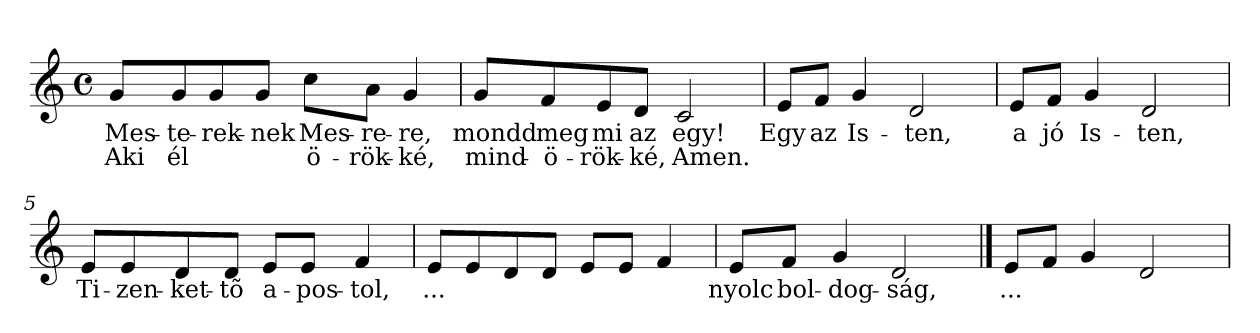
**kern	**text	**text
*part1	*part1	*part1
*staff1	*staff1	*staff1
*clefG2	*	*
*k[]	*	*
*C:	*	*
*M4/4	*	*
*met(c)	*	*
=1	=1	=1
!	!LO:LY:b	!LO:LY:b
8g/L	Mes-	Aki
!	!LO:LY:b	!LO:LY:b
8g/	-te-	él
!	!LO:LY:b	!
8g/	-rek-	.
!	!LO:LY:b	!
8g/J	-nek	.
!	!LO:LY:b	!LO:LY:b
8cc\L	Mes-	ö-
!	!LO:LY:b	!LO:LY:b
8a\J	-re-	-rök-
!	!LO:LY:b	!LO:LY:b
4g/	-re,	-ké,
=2	=2	=2
!	!LO:LY:b	!LO:LY:b
8g/L	mondd	mind-
!	!LO:LY:b	!LO:LY:b
8f/	meg	-ö-
!	!LO:LY:b	!LO:LY:b
8e/	mi	-rök-
!	!LO:LY:b	!LO:LY:b
8d/J	az	-ké,
!	!LO:LY:b	!LO:LY:b
2c/	egy!	Amen.
=3	=3	=3
!	!LO:LY:b	!
8e/L	Egy	.
!	!LO:LY:b	!
8f/J	az	.
!	!LO:LY:b	!
4g/	Is-	.
!	!LO:LY:b	!
2d/	-ten,	.
=4	=4	=4
!	!LO:LY:b	!
8e/L	a	.
!	!LO:LY:b	!
8f/J	jó	.
!	!LO:LY:b	!
4g/	Is-	.
!	!LO:LY:b	!
2d/	-ten,	.
!!LO:LB:g=z
=5	=5	=5
!	!LO:LY:b	!
8e/L	Ti-	.
!	!LO:LY:b	!
8e/	-zen-	.
!	!LO:LY:b	!
8d/	-ket-	.
!	!LO:LY:b	!
8d/J	-tõ	.
!	!LO:LY:b	!
8e/L	a-	.
!	!LO:LY:b	!
8e/J	-pos-	.
!	!LO:LY:b	!
4f/	-tol,	.
=6	=6	=6
!	!LO:LY:b	!
8e/L	...	.
8e/	.	.
8d/	.	.
8d/J	.	.
8e/L	.	.
8e/J	.	.
4f/	.	.
=7	=7	=7
!	!LO:LY:b	!
8e/L	nyolc	.
!	!LO:LY:b	!
8f/J	bol-	.
!	!LO:LY:b	!
4g/	-dog-	.
!	!LO:LY:b	!
2d/	-ság,	.
==8	==8	==8
!	!LO:LY:b	!
8e/L	...	.
8f/J	.	.
4g/	.	.
2d/	.	.
=	=	=
*-	*-	*-
